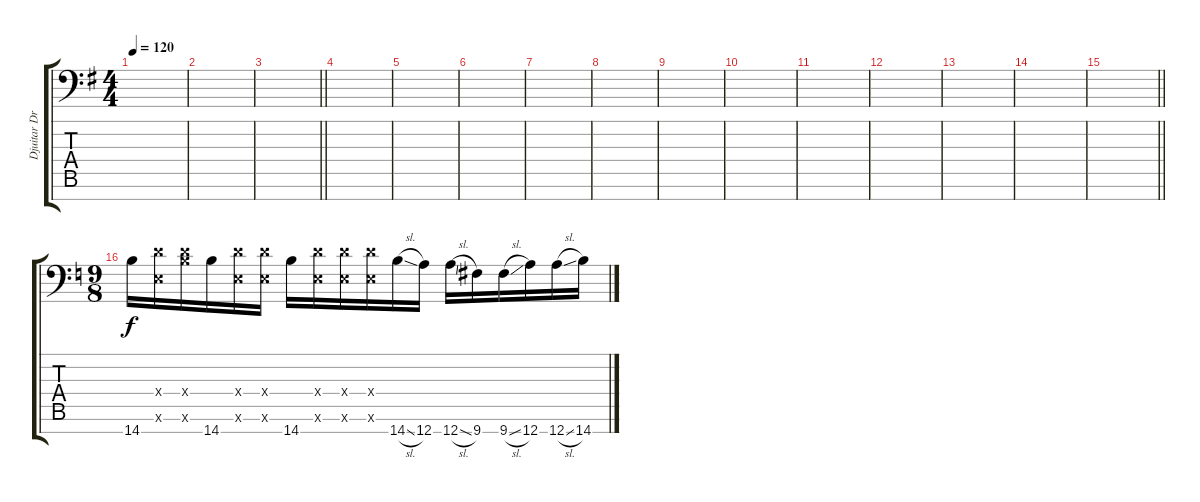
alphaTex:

\track ("Djuitar Dropped A" "Djuitar Dr") {instrument distortionguitar}
\staff {score tabs}
\tuning (E4 B3 G3 D3 A2 E2 A1) {hide}
\ts (4 4)
\tempo 120
\clef f4
\ks eminor
|
|
\barLineRight lightlight
|
|
|
|
|
|
|
|
|
|
|
|
\barLineRight lightlight
|
\ts (9 8)
\section ("" "")
\ks c
14.7.16 (0.4{x} 0.6{x}).16 (0.4{x} 7.6{x}).16 14.7.16 (0.4{x} 0.6{x}).16 (0.4{x} 0.6{x}).16 14.7.16 (0.4{x} 0.6{x}).16 (0.4{x} 0.6{x}).16 (0.4{x} 0.6{x}).16 14.7{sl}.16 12.7.16 12.7{sl}.16 9.7.16 9.7{sl}.16 12.7.16 12.7{sl}.16 14.7.16
